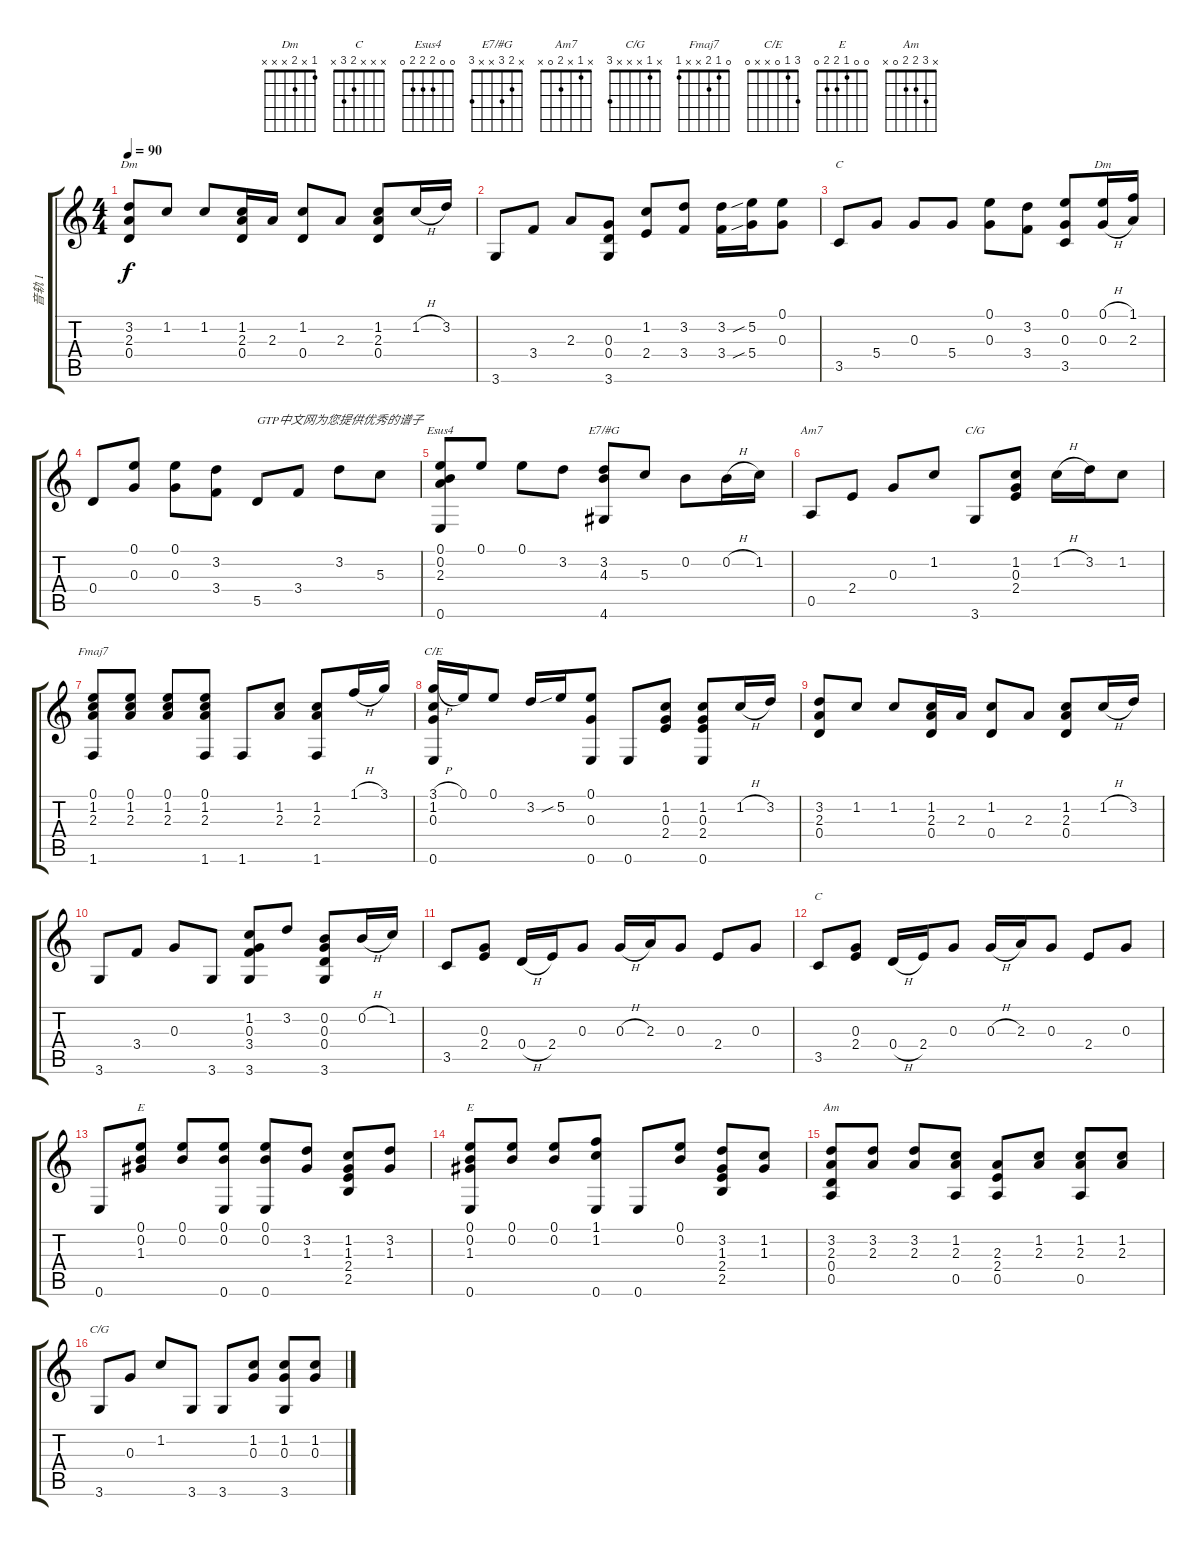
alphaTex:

\track ("音轨 1" "音轨 1") {instrument acousticguitarnylon}
\staff {score tabs}
\tuning (E4 B3 G3 D3 A2 E2) {hide}
\chord ("Dm" x 3 2 0 x x)
\chord ("C" x 5 x 5 3 x) {firstfret 3}
\chord ("Dm" 1 x 2 x x x)
\chord ("Esus4" 0 0 2 2 2 0)
\chord ("E7/#G" x 2 3 x x 3)
\chord ("Am7" x 1 x 2 0 x)
\chord ("C/G" x 1 x 2 x 3)
\chord ("Fmaj7" 0 1 2 x x 1)
\chord ("C/E" 3 1 0 x x 0)
\chord ("C" x x x 2 3 x)
\chord ("E" 0 0 1 2 2 x)
\chord ("E" 0 0 1 2 2 0)
\chord ("Am" x 3 2 2 0 x)
\chord ("C/G" x 1 x x x 3)
\ts (4 4)
\tempo 90
\clef g2
\ks c
(3.2 2.3 0.4).8{ch "Dm" dy f} 1.2.8 1.2.8 (1.2 2.3 0.4).16 2.3.16 (1.2 0.4).8 2.3.8 (1.2 2.3 0.4).8 1.2{h}.16 3.2.16 |
3.6.8 3.4.8 2.3.8 (0.3 0.4 3.6).8 (1.2 2.4).8 (3.2 3.4).8 (3.2 3.4).16 (5.2{sib} 5.4{sib}).16 (0.1 0.3).8 |
3.5.8{ch "C"} 5.4.8 0.3.8 5.4.8 (0.1 0.3).8 (3.2 3.4).8 (0.1 0.3 3.5).8 (0.1{h} 0.3{h}).16{ch "Dm"} (1.1 2.3).16 |
0.4.8 (0.1 0.3).8 (0.1 0.3).8 (3.2 3.4).8 5.5.8{txt "GTP中文网为您提供优秀的谱子"} 3.4.8 3.2.8 5.3.8 |
(0.1 0.2 2.3 0.6).8{ch "Esus4"} 0.1.8 0.1.8 3.2.8 (3.2 4.3 4.6).8{ch "E7/#G"} 5.3.8 0.2.8 0.2{h}.16 1.2.16 |
0.5.8{ch "Am7"} 2.4.8 0.3.8 1.2.8 3.6.8{ch "C/G"} (1.2 0.3 2.4).8 1.2{h}.16 3.2.16 1.2.8 |
(0.1 1.2 2.3 1.6).8{ch "Fmaj7"} (0.1 1.2 2.3).8 (0.1 1.2 2.3).8 (0.1 1.2 2.3 1.6).8 1.6.8 (1.2 2.3).8 (1.2 2.3 1.6).8 1.1{h}.16 3.1.16 |
(3.1{h} 1.2 0.3 0.6).16{ch "C/E"} 0.1.16 0.1.8 3.2.16 5.2{sib}.16 (0.1 0.3 0.6).8 0.6.8 (1.2 0.3 2.4).8 (1.2 0.3 2.4 0.6).8 1.2{h}.16 3.2.16 |
(3.2 2.3 0.4).8 1.2.8 1.2.8 (1.2 2.3 0.4).16 2.3.16 (1.2 0.4).8 2.3.8 (1.2 2.3 0.4).8 1.2{h}.16 3.2.16 |
3.6.8 3.4.8 0.3.8 3.6.8 (1.2 0.3 3.4 3.6).8 3.2.8 (0.2 0.3 0.4 3.6).8 0.2{h}.16 1.2.16 |
3.5.8 (0.3 2.4).8 0.4{h}.16 2.4.16 0.3.8 0.3{h}.16 2.3.16 0.3.8 2.4.8 0.3.8 |
3.5.8{ch "C"} (0.3 2.4).8 0.4{h}.16 2.4.16 0.3.8 0.3{h}.16 2.3.16 0.3.8 2.4.8 0.3.8 |
0.6.8 (0.1 0.2 1.3).8{ch "E"} (0.1 0.2).8 (0.1 0.2 0.6).8 (0.1 0.2 0.6).8 (3.2 1.3).8 (1.2 1.3 2.4 2.5).8 (3.2 1.3).8 |
(0.1 0.2 1.3 0.6).8{ch "E"} (0.1 0.2).8 (0.1 0.2).8 (1.1 1.2 0.6).8 0.6.8 (0.1 0.2).8 (3.2 1.3 2.4 2.5).8 (1.2 1.3).8 |
(3.2 2.3 0.4 0.5).8{ch "Am"} (3.2 2.3).8 (3.2 2.3).8 (1.2 2.3 0.5).8 (2.3 2.4 0.5).8 (1.2 2.3).8 (1.2 2.3 0.5).8 (1.2 2.3).8 |
3.6.8{ch "C/G"} 0.3.8 1.2.8 3.6.8 3.6.8 (1.2 0.3).8 (1.2 0.3 3.6).8 (1.2 0.3).8
